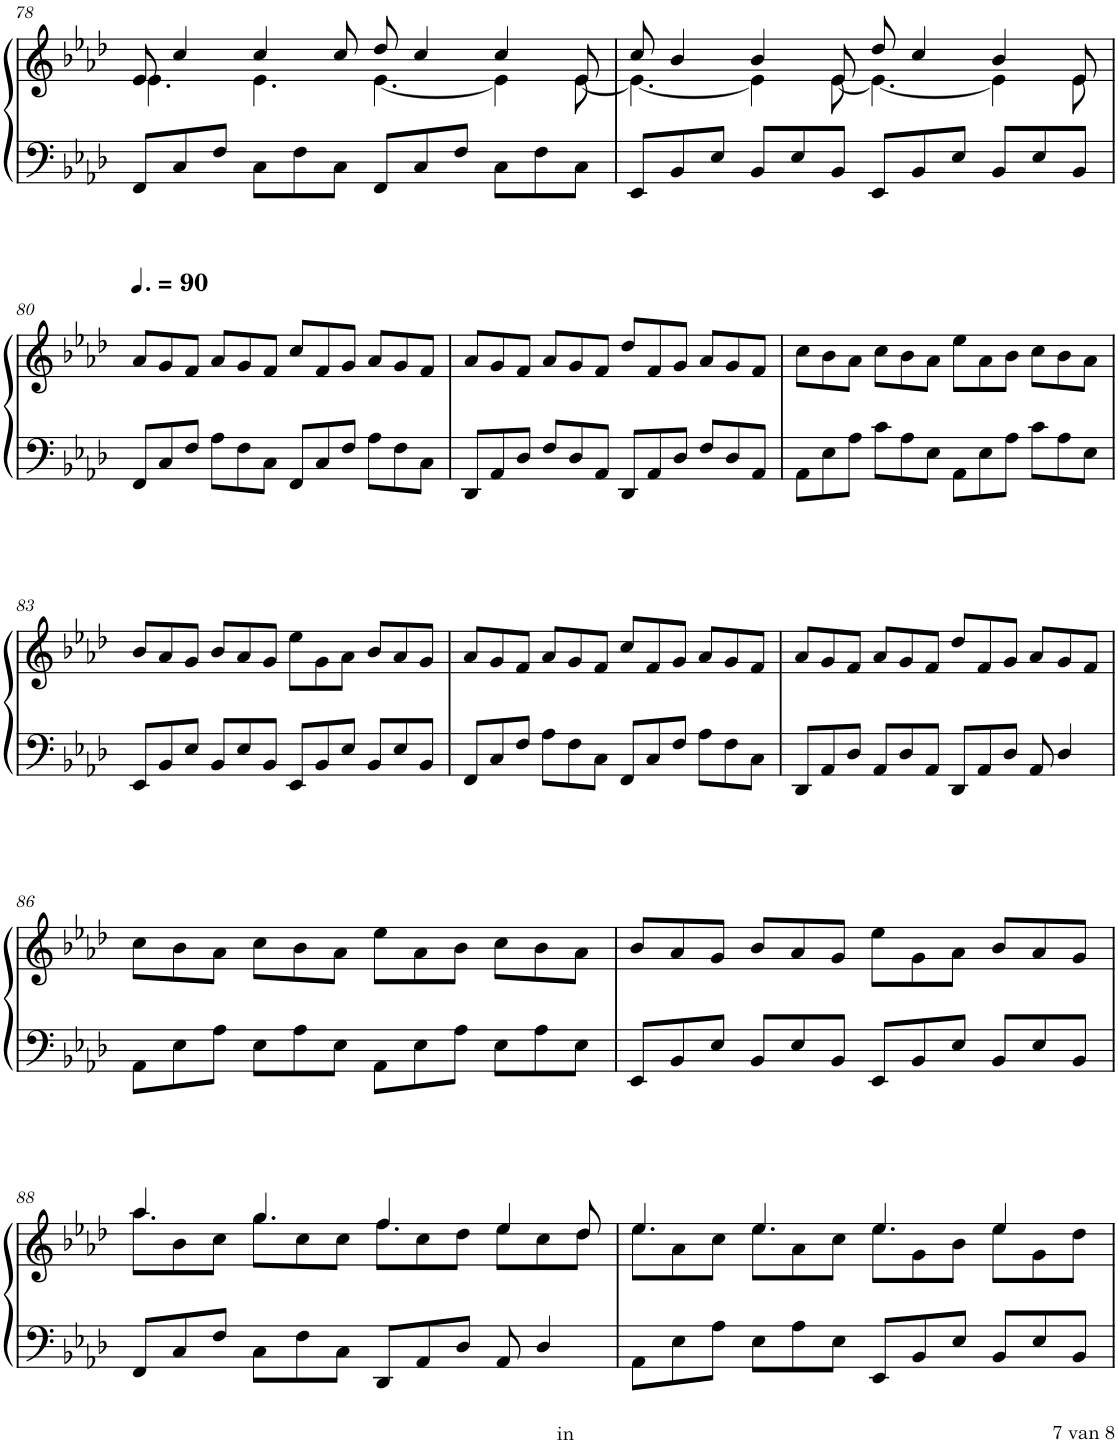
**kern	**kern
*part1	*part1
*staff2	*staff1
*I"Piano	*
*I'Pno.	*
!!LO:PB:g=z
*clefF4	*clefG2
*k[b-e-a-d-]	*k[b-e-a-d-]
*M12/8	*M12/8
=78	=78
*	*^
8FF/L	8e-/	4.e-\
8C/	4cc/	.
8F/J	.	.
8C\L	4cc/	4.e-\
8F\	.	.
8C\J	8cc/	.
8FF/L	8dd-/	[4.e-\
8C/	4cc/	.
8F/J	.	.
8C\L	4cc/	4e-\]
8F\	.	.
8C\J	8e-/	[8e-\
=79	=79	=79
8EE-/L	8cc/	4.e-\_
8BB-/	4b-/	.
8E-/J	.	.
8BB-/L	4b-/	4e-\]
8E-/	.	.
8BB-/J	8e-/	[8e-\
8EE-/L	8dd-/	4.e-\_
8BB-/	4cc/	.
8E-/J	.	.
8BB-/L	4b-/	4e-\]
8E-/	.	.
8BB-/J	8e-/	8e-\
*	*v	*v
!!LO:LB:g=z
=80	=80
*	*MM135
8FF/L	8a-/L
8C/	8g/
8F/J	8f/J
8A-\L	8a-/L
8F\	8g/
8C\J	8f/J
8FF/L	8cc/L
8C/	8f/
8F/J	8g/J
8A-\L	8a-/L
8F\	8g/
8C\J	8f/J
=81	=81
8DD-/L	8a-/L
8AA-/	8g/
8D-/J	8f/J
8F/L	8a-/L
8D-/	8g/
8AA-/J	8f/J
8DD-/L	8dd-/L
8AA-/	8f/
8D-/J	8g/J
8F/L	8a-/L
8D-/	8g/
8AA-/J	8f/J
=82	=82
8AA-\L	8cc\L
8E-\	8b-\
8A-\J	8a-\J
8c\L	8cc\L
8A-\	8b-\
8E-\J	8a-\J
8AA-\L	8ee-\L
8E-\	8a-\
8A-\J	8b-\J
8c\L	8cc\L
8A-\	8b-\
8E-\J	8a-\J
!!LO:LB:g=z
=83	=83
8EE-/L	8b-/L
8BB-/	8a-/
8E-/J	8g/J
8BB-/L	8b-/L
8E-/	8a-/
8BB-/J	8g/J
8EE-/L	8ee-\L
8BB-/	8g\
8E-/J	8a-\J
8BB-/L	8b-/L
8E-/	8a-/
8BB-/J	8g/J
=84	=84
8FF/L	8a-/L
8C/	8g/
8F/J	8f/J
8A-\L	8a-/L
8F\	8g/
8C\J	8f/J
8FF/L	8cc/L
8C/	8f/
8F/J	8g/J
8A-\L	8a-/L
8F\	8g/
8C\J	8f/J
=85	=85
8DD-/L	8a-/L
8AA-/	8g/
8D-/J	8f/J
8AA-/L	8a-/L
8D-/	8g/
8AA-/J	8f/J
8DD-/L	8dd-/L
8AA-/	8f/
8D-/J	8g/J
8AA-/	8a-/L
4D-/	8g/
.	8f/J
!!LO:LB:g=z
=86	=86
8AA-\L	8cc\L
8E-\	8b-\
8A-\J	8a-\J
8E-\L	8cc\L
8A-\	8b-\
8E-\J	8a-\J
8AA-\L	8ee-\L
8E-\	8a-\
8A-\J	8b-\J
8E-\L	8cc\L
8A-\	8b-\
8E-\J	8a-\J
=87	=87
8EE-/L	8b-/L
8BB-/	8a-/
8E-/J	8g/J
8BB-/L	8b-/L
8E-/	8a-/
8BB-/J	8g/J
8EE-/L	8ee-\L
8BB-/	8g\
8E-/J	8a-\J
8BB-/L	8b-/L
8E-/	8a-/
8BB-/J	8g/J
!!LO:LB:g=z
=88	=88
*	*^
8FF/L	8aa-\L	4.aa-/
8C/	8b-\	.
8F/J	8cc\J	.
8C\L	8gg\L	4.gg/
8F\	8cc\	.
8C\J	8cc\J	.
8DD-/L	8ff\L	4.ff/
8AA-/	8cc\	.
8D-/J	8dd-\J	.
8AA-/	8ee-\L	4ee-/
4D-/	8cc\	.
.	8dd-\J	8dd-/
=89	=89	=89
8AA-\L	8ee-\L	4.ee-/
8E-\	8a-\	.
8A-\J	8cc\J	.
8E-\L	8ee-\L	4.ee-/
8A-\	8a-\	.
8E-\J	8cc\J	.
8EE-/L	8ee-\L	4.ee-/
8BB-/	8g\	.
8E-/J	8b-\J	.
8BB-/L	8ee-\L	4.ee-/
8E-/	8g\	.
8BB-/J	8dd-\J	.
*	*v	*v
=	=
*-	*-
